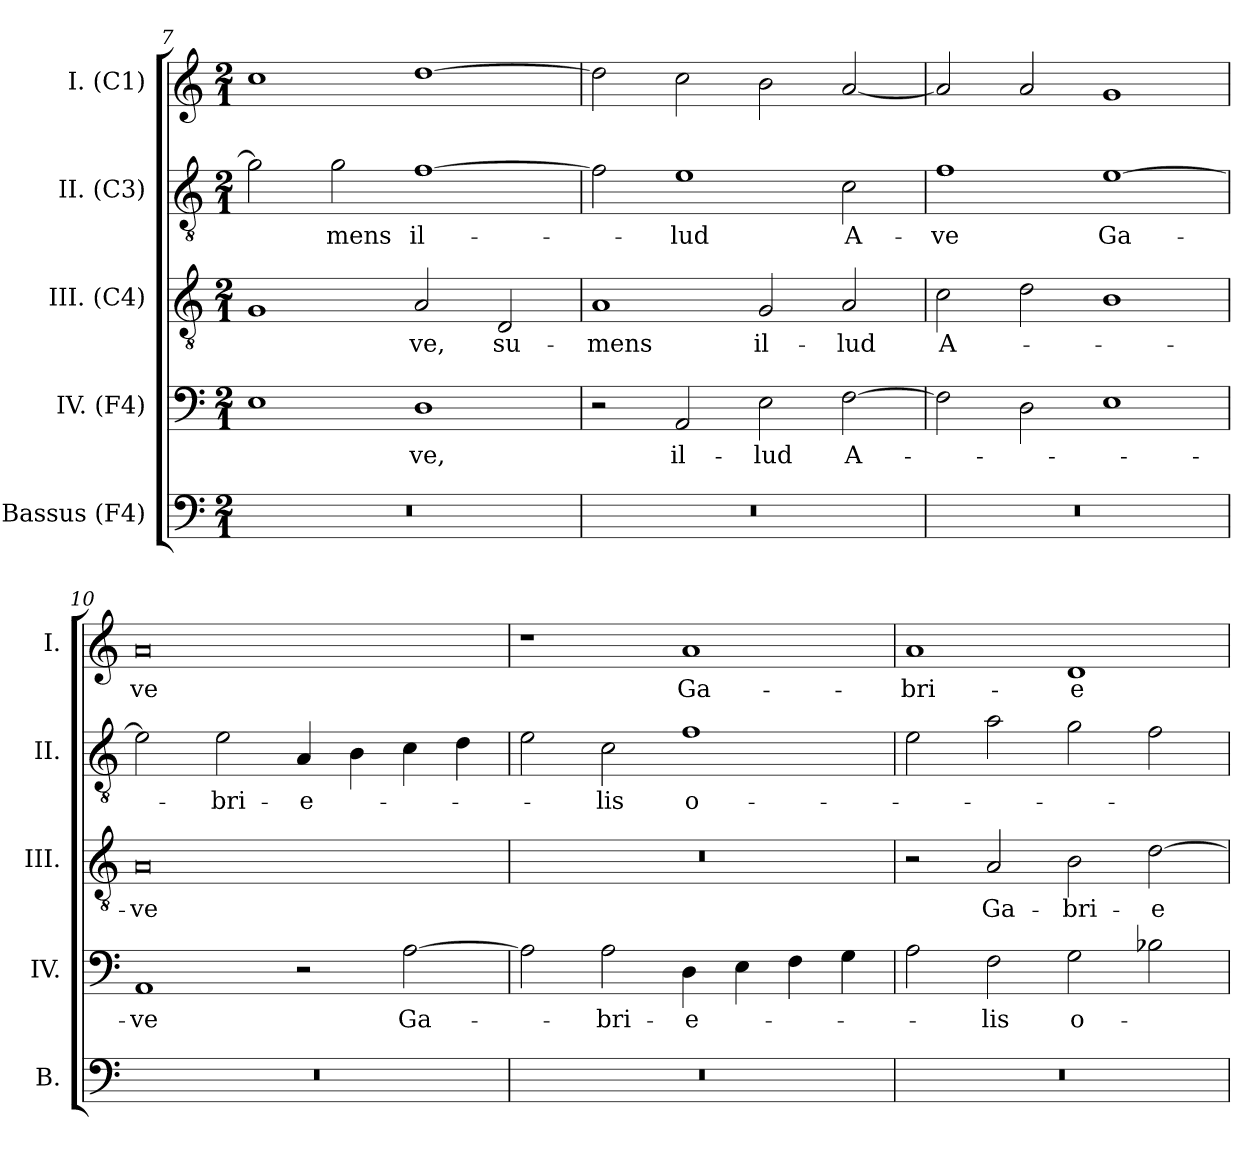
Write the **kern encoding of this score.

**kern	**kern	**text	**kern	**text	**kern	**text	**kern	**text
*part5	*part4	*part4	*part3	*part3	*part2	*part2	*part1	*part1
*staff5	*staff4	*staff4	*staff3	*staff3	*staff2	*staff2	*staff1	*staff1
*I"Bassus (F4)	*I"IV. (F4)	*	*I"III. (C4)	*	*I"II. (C3)	*	*I"I. (C1)	*
*I'B.	*I'IV.	*	*I'III.	*	*I'II.	*	*I'I.	*
*clefF4	*clefF4	*	*clefGv2	*	*clefGv2	*	*clefG2	*
*	*ITrd7c12	*	*ITrd7c12	*	*ITrd7c12	*	*	*
*k[]	*k[]	*	*k[]	*	*k[]	*	*k[]	*
*C:	*C:	*	*C:	*	*C:	*	*C:	*
*M2/1	*M2/1	*	*M2/1	*	*M2/1	*	*M2/1	*
=7	=7	=7	=7	=7	=7	=7	=7	=7
!LO:N:vis=1	!	!	!	!	!	!	!	!
0r	1EEi	.	1GGi	.	2Gi\]	.	1cci	.
!	!	!	!	!	!	!LO:LY:b:color=#000000	!	!
.	.	.	.	.	2Gi\	-mens	.	.
!	!	!LO:LY:b:color=#000000	!	!	!	!	!	!
!	!	!	!	!LO:LY:b:color=#000000	!	!	!	!
!	!	!	!	!	!	!LO:LY:b:color=#000000	!	!
.	1DDi	-ve,	2AAi/	-ve,	[1Fi	il-	[1ddi	.
!	!	!	!	!LO:LY:b:color=#000000	!	!	!	!
.	.	.	2DDi/	su-	.	.	.	.
=8	=8	=8	=8	=8	=8	=8	=8	=8
!LO:N:vis=1	!	!	!	!	!	!	!	!
!	!	!	!	!LO:LY:b:color=#000000	!	!	!	!
0r	2r	.	1AAi	-mens	2Fi\]	.	2ddi\]	.
!	!	!LO:LY:b:color=#000000	!	!	!	!	!	!
!	!	!	!	!	!	!LO:LY:b:color=#000000	!	!
.	2AAAi/	il-	.	.	1Ei	-lud	2cci\	.
!	!	!LO:LY:b:color=#000000	!	!	!	!	!	!
!	!	!	!	!LO:LY:b:color=#000000	!	!	!	!
.	2EEi\	-lud	2GGi/	il-	.	.	2bi\	.
!	!	!LO:LY:b:color=#000000	!	!	!	!	!	!
!	!	!	!	!LO:LY:b:color=#000000	!	!	!	!
!	!	!	!	!	!	!LO:LY:b:color=#000000	!	!
.	[2FFi\	A-	2AAi/	-lud	2Ci\	A-	[2ai/	.
=9	=9	=9	=9	=9	=9	=9	=9	=9
!LO:N:vis=1	!	!	!	!	!	!	!	!
!	!	!	!	!LO:LY:b:color=#000000	!	!	!	!
!	!	!	!	!	!	!LO:LY:b:color=#000000	!	!
0r	2FFi\]	.	2Ci\	A-	1Fi	-ve	2ai/]	.
.	2DDi\	.	2Di\	.	.	.	2ai/	.
!	!	!	!	!	!	!LO:LY:b:color=#000000	!	!
.	1EEi	.	1BBi	.	[1Ei	Ga-	1gi	.
!!LO:LB:g=z
=10	=10	=10	=10	=10	=10	=10	=10	=10
!LO:N:vis=1	!	!	!	!	!	!	!	!
!	!	!LO:LY:b:color=#000000	!	!	!	!	!	!
!	!	!	!	!LO:LY:b:color=#000000	!	!	!	!
!	!	!	!	!	!	!	!	!LO:LY:b:color=#000000
0r	1AAAi	-ve	0AAi	-ve	2Ei\]	.	0ai	-ve
!	!	!	!	!	!	!LO:LY:b:color=#000000	!	!
.	.	.	.	.	2Ei\	-bri-	.	.
!	!	!	!	!	!	!LO:LY:b:color=#000000	!	!
.	2r	.	.	.	4AAi/	-e-	.	.
.	.	.	.	.	4BBi\	.	.	.
!	!	!LO:LY:b:color=#000000	!	!	!	!	!	!
.	[2AAi\	Ga-	.	.	4Ci\	.	.	.
.	.	.	.	.	4Di\	.	.	.
=11	=11	=11	=11	=11	=11	=11	=11	=11
!LO:N:vis=1	!	!	!LO:N:vis=1	!	!	!	!	!
0r	2AAi\]	.	0r	.	2Ei\	.	1r	.
!	!	!LO:LY:b:color=#000000	!	!	!	!	!	!
!	!	!	!	!	!	!LO:LY:b:color=#000000	!	!
.	2AAi\	-bri-	.	.	2Ci\	-lis	.	.
!	!	!LO:LY:b:color=#000000	!	!	!	!	!	!
!	!	!	!	!	!	!LO:LY:b:color=#000000	!	!
!	!	!	!	!	!	!	!	!LO:LY:b:color=#000000
.	4DDi\	-e-	.	.	1Fi	o-	1ai	Ga-
.	4EEi\	.	.	.	.	.	.	.
.	4FFi\	.	.	.	.	.	.	.
.	4GGi\	.	.	.	.	.	.	.
=12	=12	=12	=12	=12	=12	=12	=12	=12
!LO:N:vis=1	!	!	!	!	!	!	!	!
!	!	!	!	!	!	!	!	!LO:LY:b:color=#000000
0r	2AAi\	.	2r	.	2Ei\	.	1ai	-bri-
!	!	!LO:LY:b:color=#000000	!	!	!	!	!	!
!	!	!	!	!LO:LY:b:color=#000000	!	!	!	!
.	2FFi\	-lis	2AAi/	Ga-	2Ai\	.	.	.
!	!	!LO:LY:b:color=#000000	!	!	!	!	!	!
!	!	!	!	!LO:LY:b:color=#000000	!	!	!	!
!	!	!	!	!	!	!	!	!LO:LY:b:color=#000000
.	2GGi\	o-	2BBi\	-bri-	2Gi\	.	1di	-e-
!	!	!	!	!LO:LY:b:color=#000000	!	!	!	!
.	2BB-Xi\	.	[2Di\	-e-	2Fi\	.	.	.
=	=	=	=	=	=	=	=	=
*-	*-	*-	*-	*-	*-	*-	*-	*-
